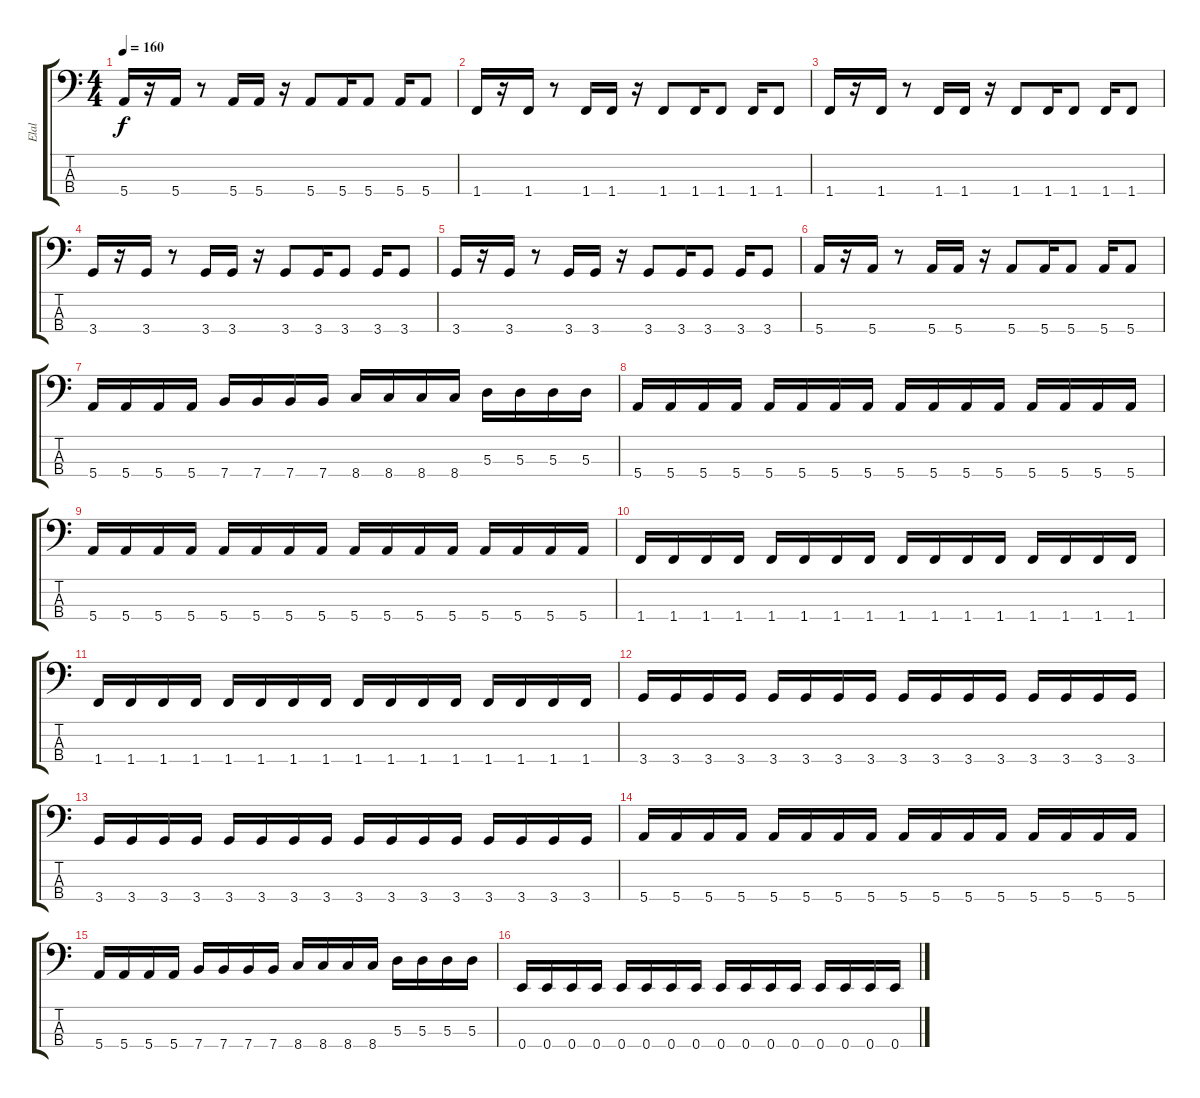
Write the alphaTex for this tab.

\track ("Elal" "Elal") {instrument electricbassfinger}
\staff {score tabs}
\tuning (G2 D2 A1 E1) {hide}
\ts (4 4)
\tempo 160
\clef f4
\ks c
5.4.16{dy f} r.16 5.4.16 r.8 5.4.16 5.4.16 r.16 5.4.8 5.4.16 5.4.8 5.4.16 5.4.8 |
1.4.16 r.16 1.4.16 r.8 1.4.16 1.4.16 r.16 1.4.8 1.4.16 1.4.8 1.4.16 1.4.8 |
1.4.16 r.16 1.4.16 r.8 1.4.16 1.4.16 r.16 1.4.8 1.4.16 1.4.8 1.4.16 1.4.8 |
3.4.16 r.16 3.4.16 r.8 3.4.16 3.4.16 r.16 3.4.8 3.4.16 3.4.8 3.4.16 3.4.8 |
3.4.16 r.16 3.4.16 r.8 3.4.16 3.4.16 r.16 3.4.8 3.4.16 3.4.8 3.4.16 3.4.8 |
5.4.16 r.16 5.4.16 r.8 5.4.16 5.4.16 r.16 5.4.8 5.4.16 5.4.8 5.4.16 5.4.8 |
5.4.16 5.4.16 5.4.16 5.4.16 7.4.16 7.4.16 7.4.16 7.4.16 8.4.16 8.4.16 8.4.16 8.4.16 5.3.16 5.3.16 5.3.16 5.3.16 |
5.4.16 5.4.16 5.4.16 5.4.16 5.4.16 5.4.16 5.4.16 5.4.16 5.4.16 5.4.16 5.4.16 5.4.16 5.4.16 5.4.16 5.4.16 5.4.16 |
5.4.16 5.4.16 5.4.16 5.4.16 5.4.16 5.4.16 5.4.16 5.4.16 5.4.16 5.4.16 5.4.16 5.4.16 5.4.16 5.4.16 5.4.16 5.4.16 |
1.4.16 1.4.16 1.4.16 1.4.16 1.4.16 1.4.16 1.4.16 1.4.16 1.4.16 1.4.16 1.4.16 1.4.16 1.4.16 1.4.16 1.4.16 1.4.16 |
1.4.16 1.4.16 1.4.16 1.4.16 1.4.16 1.4.16 1.4.16 1.4.16 1.4.16 1.4.16 1.4.16 1.4.16 1.4.16 1.4.16 1.4.16 1.4.16 |
3.4.16 3.4.16 3.4.16 3.4.16 3.4.16 3.4.16 3.4.16 3.4.16 3.4.16 3.4.16 3.4.16 3.4.16 3.4.16 3.4.16 3.4.16 3.4.16 |
3.4.16 3.4.16 3.4.16 3.4.16 3.4.16 3.4.16 3.4.16 3.4.16 3.4.16 3.4.16 3.4.16 3.4.16 3.4.16 3.4.16 3.4.16 3.4.16 |
5.4.16 5.4.16 5.4.16 5.4.16 5.4.16 5.4.16 5.4.16 5.4.16 5.4.16 5.4.16 5.4.16 5.4.16 5.4.16 5.4.16 5.4.16 5.4.16 |
5.4.16 5.4.16 5.4.16 5.4.16 7.4.16 7.4.16 7.4.16 7.4.16 8.4.16 8.4.16 8.4.16 8.4.16 5.3.16 5.3.16 5.3.16 5.3.16 |
0.4.16 0.4.16 0.4.16 0.4.16 0.4.16 0.4.16 0.4.16 0.4.16 0.4.16 0.4.16 0.4.16 0.4.16 0.4.16 0.4.16 0.4.16 0.4.16
